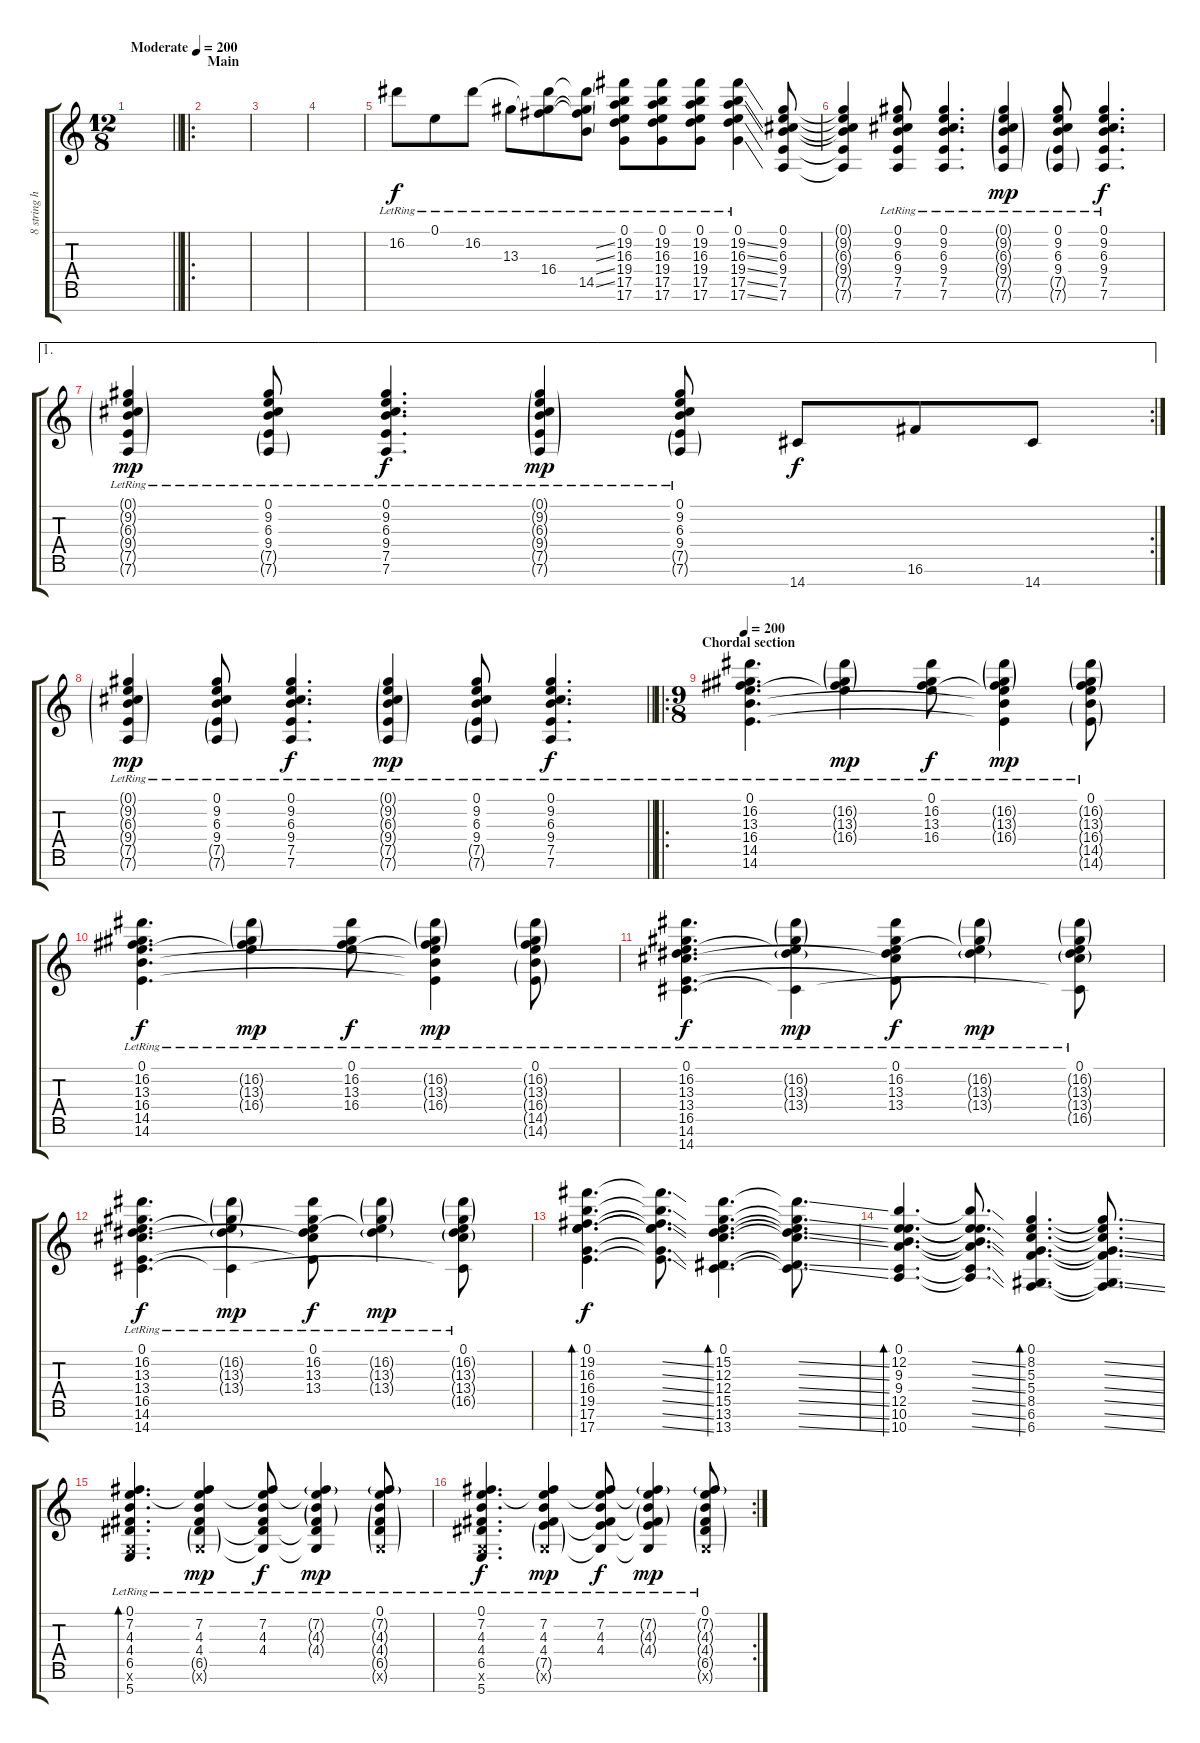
\track ("8 string high strings" "8 string h") {instrument acousticguitarsteel}
\staff {score tabs}
\tuning (E4 B3 G3 D3 A2 D2 B1) {hide}
\ts (12 8)
\tempo (200 "Moderate")
\clef g2
\barLineRight lightlight
\ks c
|
\ro
\section ("" "Main")
|
|
|
16.2{lr}.8 0.1{lr}.8 16.2{lr}.8 13.3{lr}.8 (16.2{t} 13.3{t} 16.4{lr}).8 (16.2{ss t} 13.3{ss t} 16.4{ss t} 14.5{ss lr}).8 (0.1{lr} 19.2{lr} 16.3{lr} 19.4{lr} 17.5{lr} 17.6{lr}).8 (0.1{lr} 19.2{lr} 16.3{lr} 19.4{lr} 17.5{lr} 17.6{lr}).8 (0.1{lr} 19.2{lr} 16.3{lr} 19.4{lr} 17.5{lr} 17.6{lr}).8 (0.1{lr} 19.2{ss lr} 16.3{ss lr} 19.4{ss lr} 17.5{ss lr} 17.6{ss lr}).4 (0.1 9.2 6.3 9.4 7.5 7.6).8 |
(0.1{t} 9.2{t} 6.3{t} 9.4{t} 7.5{t} 7.6{t}).4 (0.1{lr} 9.2{lr} 6.3{lr} 9.4{lr} 7.5{lr} 7.6{lr}).8 (0.1{lr} 9.2{lr} 6.3{lr} 9.4{lr} 7.5{lr} 7.6{lr}).4{d} (0.1{g lr} 9.2{g lr} 6.3{g lr} 9.4{g lr} 7.5{g lr} 7.6{g lr}).4{dy mp} (0.1{lr} 9.2{lr} 6.3{lr} 9.4{lr} 7.5{g lr} 7.6{g lr}).8 (0.1{lr} 9.2{lr} 6.3{lr} 9.4{lr} 7.5{lr} 7.6{lr}).4{d dy f} |
\ae 1
\rc 2
(0.1{g lr} 9.2{g lr} 6.3{g lr} 9.4{g lr} 7.5{g lr} 7.6{g lr}).4{dy mp} (0.1{lr} 9.2{lr} 6.3{lr} 9.4{lr} 7.5{g lr} 7.6{g lr}).8 (0.1{lr} 9.2{lr} 6.3{lr} 9.4{lr} 7.5{lr} 7.6{lr}).4{d dy f} (0.1{g lr} 9.2{g lr} 6.3{g lr} 9.4{g lr} 7.5{g lr} 7.6{g lr}).4{dy mp} (0.1{lr} 9.2{lr} 6.3{lr} 9.4{lr} 7.5{g lr} 7.6{g lr}).8 14.7.8{dy f} 16.6.8 14.7.8 |
\barLineRight lightlight
(0.1{g lr} 9.2{g lr} 6.3{g lr} 9.4{g lr} 7.5{g lr} 7.6{g lr}).4{dy mp} (0.1{lr} 9.2{lr} 6.3{lr} 9.4{lr} 7.5{g lr} 7.6{g lr}).8 (0.1{lr} 9.2{lr} 6.3{lr} 9.4{lr} 7.5{lr} 7.6{lr}).4{d dy f} (0.1{g lr} 9.2{g lr} 6.3{g lr} 9.4{g lr} 7.5{g lr} 7.6{g lr}).4{dy mp} (0.1{lr} 9.2{lr} 6.3{lr} 9.4{lr} 7.5{g lr} 7.6{g lr}).8 (0.1{lr} 9.2{lr} 6.3{lr} 9.4{lr} 7.5{lr} 7.6{lr}).4{d dy f} |
\ro
\ts (9 8)
\section ("" "Chordal section")
\tempo 200
(0.1{lr} 16.2{lr} 13.3{lr} 16.4{lr} 14.5{lr} 14.6{lr}).4{d} (0.1{t} 16.2{g lr} 13.3{g lr} 16.4{g lr}).4{dy mp} (0.1 16.2{lr} 13.3{lr} 16.4{lr}).8{dy f} (0.1{t} 16.2{g lr} 13.3{g lr} 16.4{g lr} 14.5{t} 14.6{t}).4{dy mp} (0.1{lr} 16.2{g lr} 13.3{g lr} 16.4{g lr} 14.5{g lr} 14.6{g lr}).8 |
(0.1{lr} 16.2{lr} 13.3{lr} 16.4{lr} 14.5{lr} 14.6{lr}).4{d dy f} (0.1{t} 16.2{g lr} 13.3{g lr} 16.4{g lr}).4{dy mp} (0.1 16.2{lr} 13.3{lr} 16.4{lr}).8{dy f} (0.1{t} 16.2{g lr} 13.3{g lr} 16.4{g lr} 14.5{t} 14.6{t}).4{dy mp} (0.1{lr} 16.2{g lr} 13.3{g lr} 16.4{g lr} 14.5{g lr} 14.6{g lr}).8 |
(0.1{lr} 16.2{lr} 13.3{lr} 13.4{lr} 16.5{lr} 14.6{lr} 14.7).4{d dy f} (0.1{t} 16.2{g lr} 13.3{g lr} 13.4{g lr} 14.7{t}).4{dy mp} (0.1 16.2{lr} 13.3{lr} 13.4{lr} 16.5{t} 14.6{t}).8{dy f} (0.1{t} 16.2{g lr} 13.3{g lr} 13.4{g lr}).4{dy mp} (0.1{lr} 16.2{g lr} 13.3{g lr} 13.4{g lr} 16.5{g} 14.7{t}).8 |
(0.1{lr} 16.2{lr} 13.3{lr} 13.4{lr} 16.5{lr} 14.6{lr} 14.7).4{d dy f} (0.1{t} 16.2{g lr} 13.3{g lr} 13.4{g lr} 14.7{t}).4{dy mp} (0.1 16.2{lr} 13.3{lr} 13.4{lr} 16.5{t} 14.6{t}).8{dy f} (0.1{t} 16.2{g lr} 13.3{g lr} 13.4{g lr}).4{dy mp} (0.1{lr} 16.2{g lr} 13.3{g lr} 13.4{g lr} 16.5{g} 14.7{t}).8 |
(0.1 19.2 16.3 16.4 19.5 17.6 17.7).4{d bd 240 dy f} (0.1{t} 19.2{ss t} 16.3{ss t} 16.4{ss t} 19.5{ss t} 17.6{ss t} 17.7{ss t}).8{d} (0.1 15.2 12.3 12.4 15.5 13.6 13.7).4{d bd 240} (0.1{t} 15.2{ss t} 12.3{ss t} 12.4{ss t} 15.5{ss t} 13.6{ss t} 13.7{ss t}).8{d} |
(0.1 12.2 9.3 9.4 12.5 10.6 10.7).4{d bd 240} (0.1{t} 12.2{ss t} 9.3{ss t} 9.4{ss t} 12.5{ss t} 10.6{ss t} 10.7{ss t}).8{d} (0.1 8.2 5.3 5.4 8.5 6.6 6.7).4{d bd 240} (0.1{t} 8.2{ss t} 5.3{ss t} 5.4{ss t} 8.5{ss t} 6.6{ss t} 6.7{ss t}).8{d} |
(0.1{lr} 7.2{lr} 4.3{lr} 4.4{lr} 6.5{lr} 5.6{x} 5.7).4{d bd 240} (0.1{t} 7.2{lr} 4.3{lr} 4.4{lr} 6.5{g lr} 5.6{g x}).4{dy mp} (0.1{t} 7.2{lr} 4.3{lr} 4.4{lr} 6.5{t} 5.6{t}).8{dy f} (0.1{t} 7.2{g lr} 4.3{g lr} 4.4{g lr} 6.5{t} 5.6{t}).4{dy mp} (0.1{lr} 7.2{g lr} 4.3{g lr} 4.4{g lr} 6.5{g lr} 5.6{g x}).8 |
\rc 2
(0.1{lr} 7.2{lr} 4.3{lr} 4.4{lr} 6.5{lr} 5.6{x} 5.7).4{d dy f} (0.1{t} 7.2{lr} 4.3{lr} 4.4{lr} 7.5{g lr} 5.6{g x}).4{dy mp} (0.1{t} 7.2{lr} 4.3{lr} 4.4{lr} 7.5{t} 5.6{t}).8{dy f} (0.1{t} 7.2{g lr} 4.3{g lr} 4.4{g lr} 7.5{t} 5.6{t}).4{dy mp} (0.1{lr} 7.2{g lr} 4.3{g lr} 4.4{g lr} 6.5{g lr} 5.6{g x}).8
